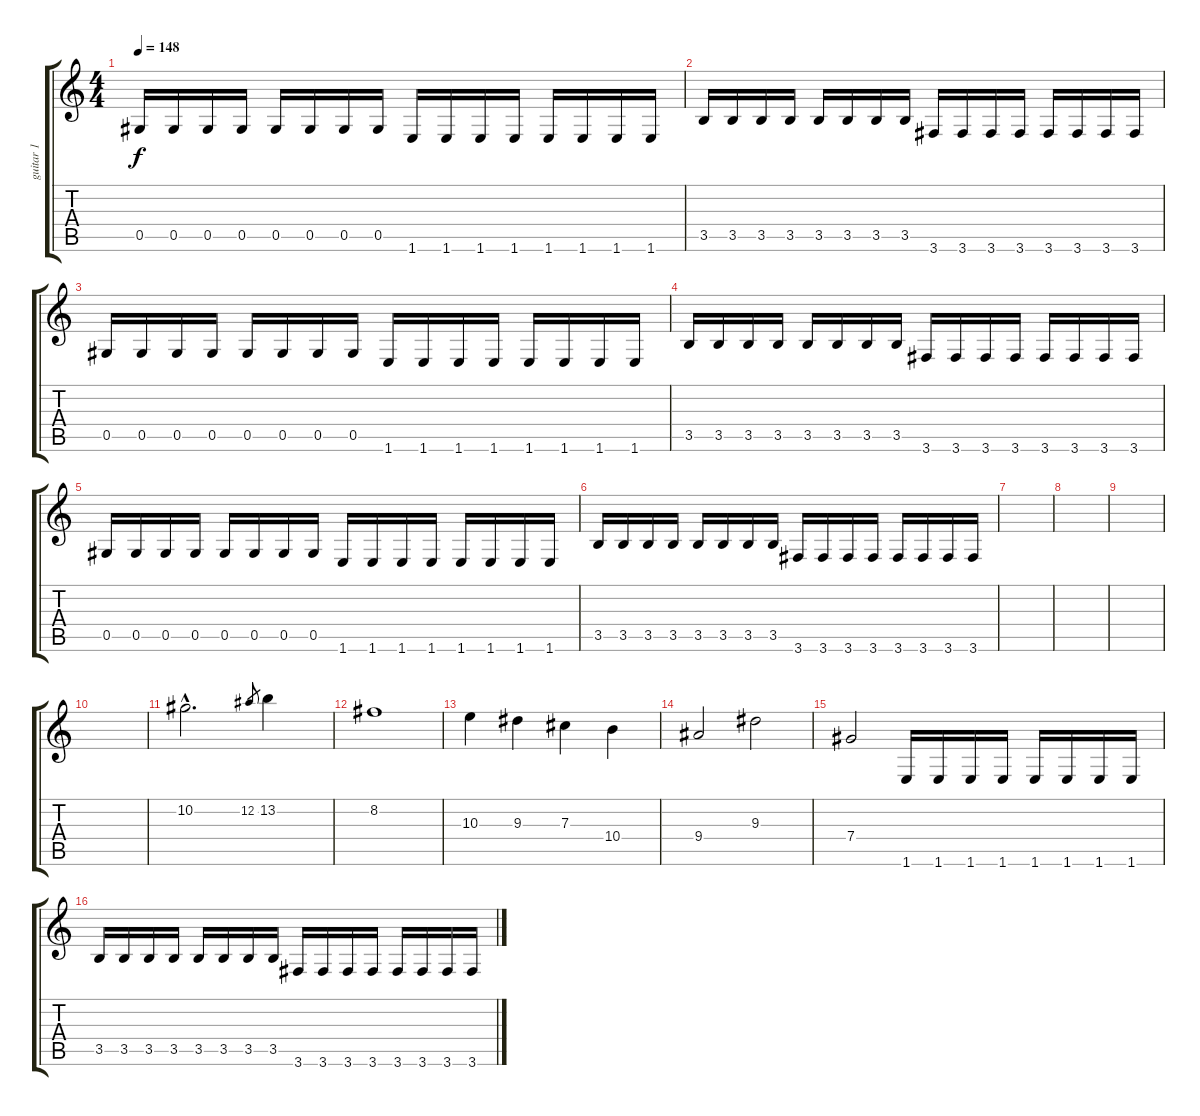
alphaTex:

\track ("guitar 1" "guitar 1") {instrument distortionguitar}
\staff {score tabs}
\tuning (Eb4 Bb3 Gb3 Db3 Ab2 Eb2) {hide}
\ts (4 4)
\tempo 148
\clef g2
\ks c
0.5.16{dy f} 0.5.16 0.5.16 0.5.16 0.5.16 0.5.16 0.5.16 0.5.16 1.6.16 1.6.16 1.6.16 1.6.16 1.6.16 1.6.16 1.6.16 1.6.16 |
3.5.16 3.5.16 3.5.16 3.5.16 3.5.16 3.5.16 3.5.16 3.5.16 3.6.16 3.6.16 3.6.16 3.6.16 3.6.16 3.6.16 3.6.16 3.6.16 |
0.5.16 0.5.16 0.5.16 0.5.16 0.5.16 0.5.16 0.5.16 0.5.16 1.6.16 1.6.16 1.6.16 1.6.16 1.6.16 1.6.16 1.6.16 1.6.16 |
3.5.16 3.5.16 3.5.16 3.5.16 3.5.16 3.5.16 3.5.16 3.5.16 3.6.16 3.6.16 3.6.16 3.6.16 3.6.16 3.6.16 3.6.16 3.6.16 |
0.5.16 0.5.16 0.5.16 0.5.16 0.5.16 0.5.16 0.5.16 0.5.16 1.6.16 1.6.16 1.6.16 1.6.16 1.6.16 1.6.16 1.6.16 1.6.16 |
3.5.16 3.5.16 3.5.16 3.5.16 3.5.16 3.5.16 3.5.16 3.5.16 3.6.16 3.6.16 3.6.16 3.6.16 3.6.16 3.6.16 3.6.16 3.6.16 |
|
|
|
|
10.2{hac}.2{d} 12.2.8{gr} 13.2.4 |
8.2.1 |
10.3.4 9.3.4 7.3.4 10.4.4 |
9.4.2 9.3.2 |
7.4.2 1.6.16 1.6.16 1.6.16 1.6.16 1.6.16 1.6.16 1.6.16 1.6.16 |
3.5.16 3.5.16 3.5.16 3.5.16 3.5.16 3.5.16 3.5.16 3.5.16 3.6.16 3.6.16 3.6.16 3.6.16 3.6.16 3.6.16 3.6.16 3.6.16
